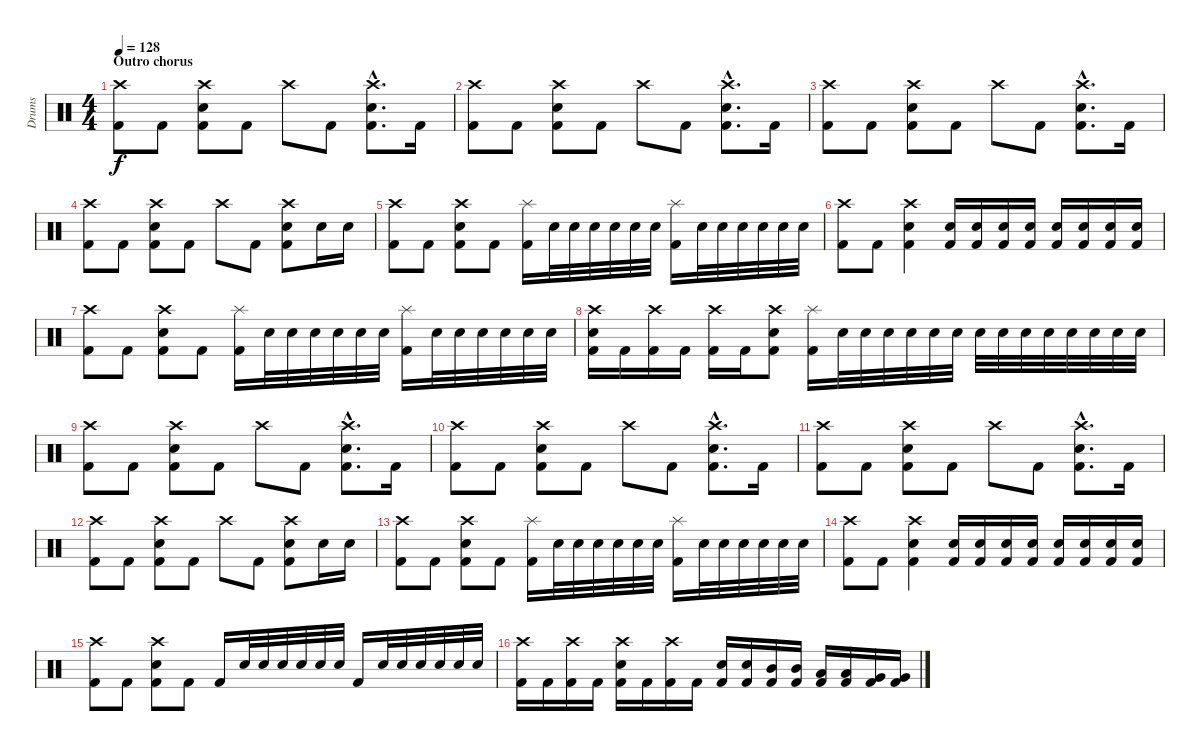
\track ("Drums" "Drums") {instrument percussion}
\staff {score}
\articulation defaults
\ts (4 4)
\section ("" "Outro chorus")
\tempo 128
\clef neutral
\ks c
("Crash high (hit)" "Kick (hit) 2").8{dy f} "Kick (hit) 2".8 ("Crash high (hit)" "Electric Snare (hit)" "Kick (hit) 2").8 "Kick (hit) 2".8 "Crash high (hit)".8 "Kick (hit) 2".8 ("Crash high (hit)"{hac} "Electric Snare (hit)"{hac} "Kick (hit) 2"{hac}).8{d} "Kick (hit) 2".16 |
("Crash high (hit)" "Kick (hit) 2").8 "Kick (hit) 2".8 ("Crash high (hit)" "Electric Snare (hit)" "Kick (hit) 2").8 "Kick (hit) 2".8 "Crash high (hit)".8 "Kick (hit) 2".8 ("Crash high (hit)"{hac} "Electric Snare (hit)"{hac} "Kick (hit) 2"{hac}).8{d} "Kick (hit) 2".16 |
("Crash high (hit)" "Kick (hit) 2").8 "Kick (hit) 2".8 ("Crash high (hit)" "Electric Snare (hit)" "Kick (hit) 2").8 "Kick (hit) 2".8 "Crash high (hit)".8 "Kick (hit) 2".8 ("Crash high (hit)"{hac} "Electric Snare (hit)"{hac} "Kick (hit) 2"{hac}).8{d} "Kick (hit) 2".16 |
("Crash high (hit)" "Kick (hit) 2").8 "Kick (hit) 2".8 ("Crash high (hit)" "Electric Snare (hit)" "Kick (hit) 2").8 "Kick (hit) 2".8 "Crash high (hit)".8 "Kick (hit) 2".8 ("Crash high (hit)" "Electric Snare (hit)" "Kick (hit) 2").8 "Electric Snare (hit)".16 "Electric Snare (hit)".16 |
("Crash high (hit)" "Kick (hit) 2").8 "Kick (hit) 2".8 ("Crash high (hit)" "Electric Snare (hit)" "Kick (hit) 2").8 "Kick (hit) 2".8 ("Splash (hit)" "Kick (hit) 2").16 "Electric Snare (hit)".32 "Electric Snare (hit)".32 "Electric Snare (hit)".32 "Electric Snare (hit)".32 "Electric Snare (hit)".32 "Electric Snare (hit)".32 ("Splash (hit)" "Kick (hit) 2").16 "Electric Snare (hit)".32 "Electric Snare (hit)".32 "Electric Snare (hit)".32 "Electric Snare (hit)".32 "Electric Snare (hit)".32 "Electric Snare (hit)".32 |
("Crash high (hit)" "Kick (hit) 2").8 "Kick (hit) 2".8 ("Crash high (hit)" "Electric Snare (hit)" "Kick (hit) 2").4 ("Electric Snare (hit)" "Kick (hit) 2").16 ("Electric Snare (hit)" "Kick (hit) 2").16 ("Electric Snare (hit)" "Kick (hit) 2").16 ("Electric Snare (hit)" "Kick (hit) 2").16 ("Electric Snare (hit)" "Kick (hit) 2").16 ("Electric Snare (hit)" "Kick (hit) 2").16 ("Electric Snare (hit)" "Kick (hit) 2").16 ("Electric Snare (hit)" "Kick (hit) 2").16 |
("Crash high (hit)" "Kick (hit) 2").8 "Kick (hit) 2".8 ("Crash high (hit)" "Electric Snare (hit)" "Kick (hit) 2").8 "Kick (hit) 2".8 ("Splash (hit)" "Kick (hit) 2").16 "Electric Snare (hit)".32 "Electric Snare (hit)".32 "Electric Snare (hit)".32 "Electric Snare (hit)".32 "Electric Snare (hit)".32 "Electric Snare (hit)".32 ("Splash (hit)" "Kick (hit) 2").16 "Electric Snare (hit)".32 "Electric Snare (hit)".32 "Electric Snare (hit)".32 "Electric Snare (hit)".32 "Electric Snare (hit)".32 "Electric Snare (hit)".32 |
("Crash high (hit)" "Electric Snare (hit)" "Kick (hit) 2").16 "Kick (hit) 2".16 ("Crash high (hit)" "Kick (hit) 2").16 "Kick (hit) 2".16 ("Crash high (hit)" "Kick (hit) 2").16 "Kick (hit) 2".16 ("Crash high (hit)" "Electric Snare (hit)" "Kick (hit) 2").8 ("Splash (hit)" "Kick (hit) 2").16 "Electric Snare (hit)".32 "Electric Snare (hit)".32 "Electric Snare (hit)".32 "Electric Snare (hit)".32 "Electric Snare (hit)".32 "Electric Snare (hit)".32 "Electric Snare (hit)".32 "Electric Snare (hit)".32 "Electric Snare (hit)".32 "Electric Snare (hit)".32 "Electric Snare (hit)".32 "Electric Snare (hit)".32 "Electric Snare (hit)".32 "Electric Snare (hit)".32 |
("Crash high (hit)" "Kick (hit) 2").8 "Kick (hit) 2".8 ("Crash high (hit)" "Electric Snare (hit)" "Kick (hit) 2").8 "Kick (hit) 2".8 "Crash high (hit)".8 "Kick (hit) 2".8 ("Crash high (hit)"{hac} "Electric Snare (hit)"{hac} "Kick (hit) 2"{hac}).8{d} "Kick (hit) 2".16 |
("Crash high (hit)" "Kick (hit) 2").8 "Kick (hit) 2".8 ("Crash high (hit)" "Electric Snare (hit)" "Kick (hit) 2").8 "Kick (hit) 2".8 "Crash high (hit)".8 "Kick (hit) 2".8 ("Crash high (hit)"{hac} "Electric Snare (hit)"{hac} "Kick (hit) 2"{hac}).8{d} "Kick (hit) 2".16 |
("Crash high (hit)" "Kick (hit) 2").8 "Kick (hit) 2".8 ("Crash high (hit)" "Electric Snare (hit)" "Kick (hit) 2").8 "Kick (hit) 2".8 "Crash high (hit)".8 "Kick (hit) 2".8 ("Crash high (hit)"{hac} "Electric Snare (hit)"{hac} "Kick (hit) 2"{hac}).8{d} "Kick (hit) 2".16 |
("Crash high (hit)" "Kick (hit) 2").8 "Kick (hit) 2".8 ("Crash high (hit)" "Electric Snare (hit)" "Kick (hit) 2").8 "Kick (hit) 2".8 "Crash high (hit)".8 "Kick (hit) 2".8 ("Crash high (hit)" "Electric Snare (hit)" "Kick (hit) 2").8 "Electric Snare (hit)".16 "Electric Snare (hit)".16 |
("Crash high (hit)" "Kick (hit) 2").8 "Kick (hit) 2".8 ("Crash high (hit)" "Electric Snare (hit)" "Kick (hit) 2").8 "Kick (hit) 2".8 ("Splash (hit)" "Kick (hit) 2").16 "Electric Snare (hit)".32 "Electric Snare (hit)".32 "Electric Snare (hit)".32 "Electric Snare (hit)".32 "Electric Snare (hit)".32 "Electric Snare (hit)".32 ("Splash (hit)" "Kick (hit) 2").16 "Electric Snare (hit)".32 "Electric Snare (hit)".32 "Electric Snare (hit)".32 "Electric Snare (hit)".32 "Electric Snare (hit)".32 "Electric Snare (hit)".32 |
("Crash high (hit)" "Kick (hit) 2").8 "Kick (hit) 2".8 ("Crash high (hit)" "Electric Snare (hit)" "Kick (hit) 2").4 ("Electric Snare (hit)" "Kick (hit) 2").16 ("Electric Snare (hit)" "Kick (hit) 2").16 ("Electric Snare (hit)" "Kick (hit) 2").16 ("Electric Snare (hit)" "Kick (hit) 2").16 ("Electric Snare (hit)" "Kick (hit) 2").16 ("Electric Snare (hit)" "Kick (hit) 2").16 ("Electric Snare (hit)" "Kick (hit) 2").16 ("Electric Snare (hit)" "Kick (hit) 2").16 |
("Crash high (hit)" "Kick (hit) 2").8 "Kick (hit) 2".8 ("Crash high (hit)" "Electric Snare (hit)" "Kick (hit) 2").8 "Kick (hit) 2".8 "Kick (hit) 2".16 "Electric Snare (hit)".32 "Electric Snare (hit)".32 "Electric Snare (hit)".32 "Electric Snare (hit)".32 "Electric Snare (hit)".32 "Electric Snare (hit)".32 "Kick (hit) 2".16 "Electric Snare (hit)".32 "Electric Snare (hit)".32 "Electric Snare (hit)".32 "Electric Snare (hit)".32 "Electric Snare (hit)".32 "Electric Snare (hit)".32 |
("Crash high (hit)" "Kick (hit) 2").16 "Kick (hit) 2".16 ("Crash high (hit)" "Kick (hit) 2").16 "Kick (hit) 2".16 ("Crash high (hit)" "Electric Snare (hit)" "Kick (hit) 2").16 "Kick (hit) 2".16 ("Crash high (hit)" "Kick (hit) 2").16 "Kick (hit) 2".16 ("Electric Snare (hit)" "Kick (hit) 2").16 ("Electric Snare (hit)" "Kick (hit) 2").16 ("Mid Tom (hit)" "Kick (hit) 2").16 ("Mid Tom (hit)" "Kick (hit) 2").16 ("Low Tom (hit)" "Kick (hit) 2").16 ("Low Tom (hit)" "Kick (hit) 2").16 ("Very Low Tom (hit)" "Kick (hit) 2").16 ("Very Low Tom (hit)" "Kick (hit) 2").16
